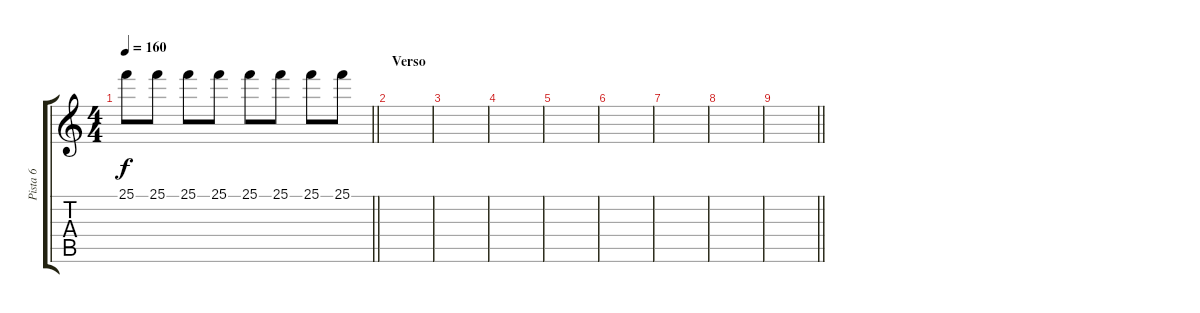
\track ("Pista 6" "Pista 6") {instrument brightacousticpiano}
\staff {score tabs}
\tuning (E4 B3 G3 D3 A2 D2) {hide}
\ts (4 4)
\tempo 160
\clef g2
\barLineRight lightlight
\ks c
25.1.8{dy f} 25.1.8 25.1.8 25.1.8 25.1.8 25.1.8 25.1.8 25.1.8 |
\section ("" "Verso")
|
|
|
|
|
|
|
\barLineRight lightlight
